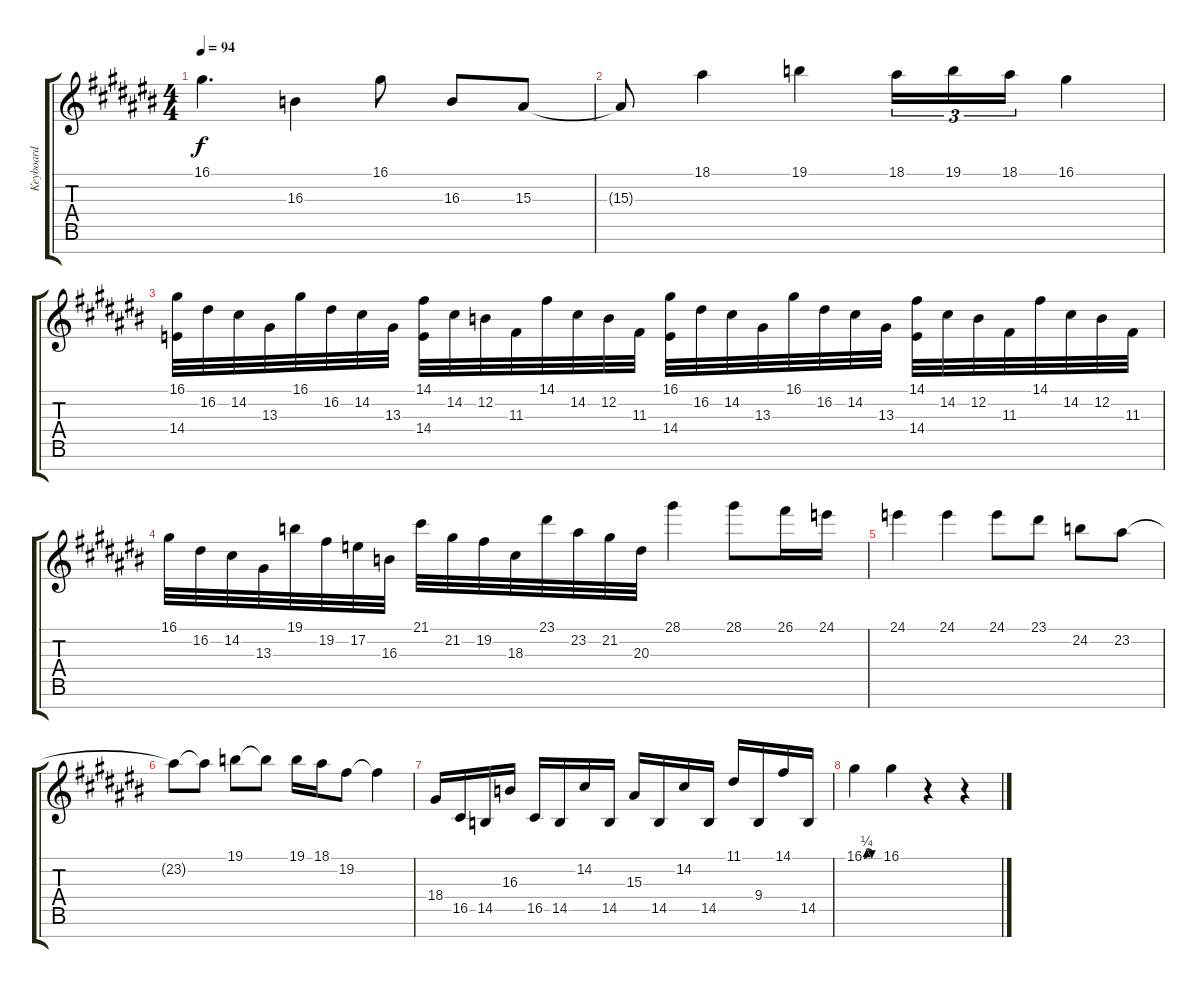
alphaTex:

\track ("Keyboard" "Keyboard") {instrument lead1square}
\staff {score tabs}
\tuning (E4 B3 G3 D3 A2 E2 B1) {hide}
\ts (4 4)
\tempo 94
\clef g2
\ks c#
16.1.4{d dy f} 16.3.4 16.1.8 16.3.8 15.3.8 |
15.3{t}.8 18.1.4 19.1.4 18.1.16{tu (3 2)} 19.1.16{tu (3 2)} 18.1.16{tu (3 2)} 16.1.4 |
(16.1 14.4).32 16.2.32 14.2.32 13.3.32 16.1.32 16.2.32 14.2.32 13.3.32 (14.1 14.4).32 14.2.32 12.2.32 11.3.32 14.1.32 14.2.32 12.2.32 11.3.32 (16.1 14.4).32 16.2.32 14.2.32 13.3.32 16.1.32 16.2.32 14.2.32 13.3.32 (14.1 14.4).32 14.2.32 12.2.32 11.3.32 14.1.32 14.2.32 12.2.32 11.3.32 |
16.1.32 16.2.32 14.2.32 13.3.32 19.1.32 19.2.32 17.2.32 16.3.32 21.1.32 21.2.32 19.2.32 18.3.32 23.1.32 23.2.32 21.2.32 20.3.32 28.1.4 28.1.8 26.1.16 24.1.16 |
24.1.4 24.1.4 24.1.8 23.1.8 24.2.8 23.2.8 |
23.2{t}.8 23.2{t}.8 19.1.8 19.1{t}.8 19.1.16 18.1.16 19.2.8 19.2{t}.4 |
18.4.16 16.5.16 14.5.16 16.3.16 16.5.16 14.5.16 14.2.16 14.5.16 15.3.16 14.5.16 14.2.16 14.5.16 11.1.16 9.4.16 14.1.16 14.5.16 |
16.1{be (custom 0 0 10 1 20 1 30 0 60 0)}.4 16.1.4 r.4 r.4
